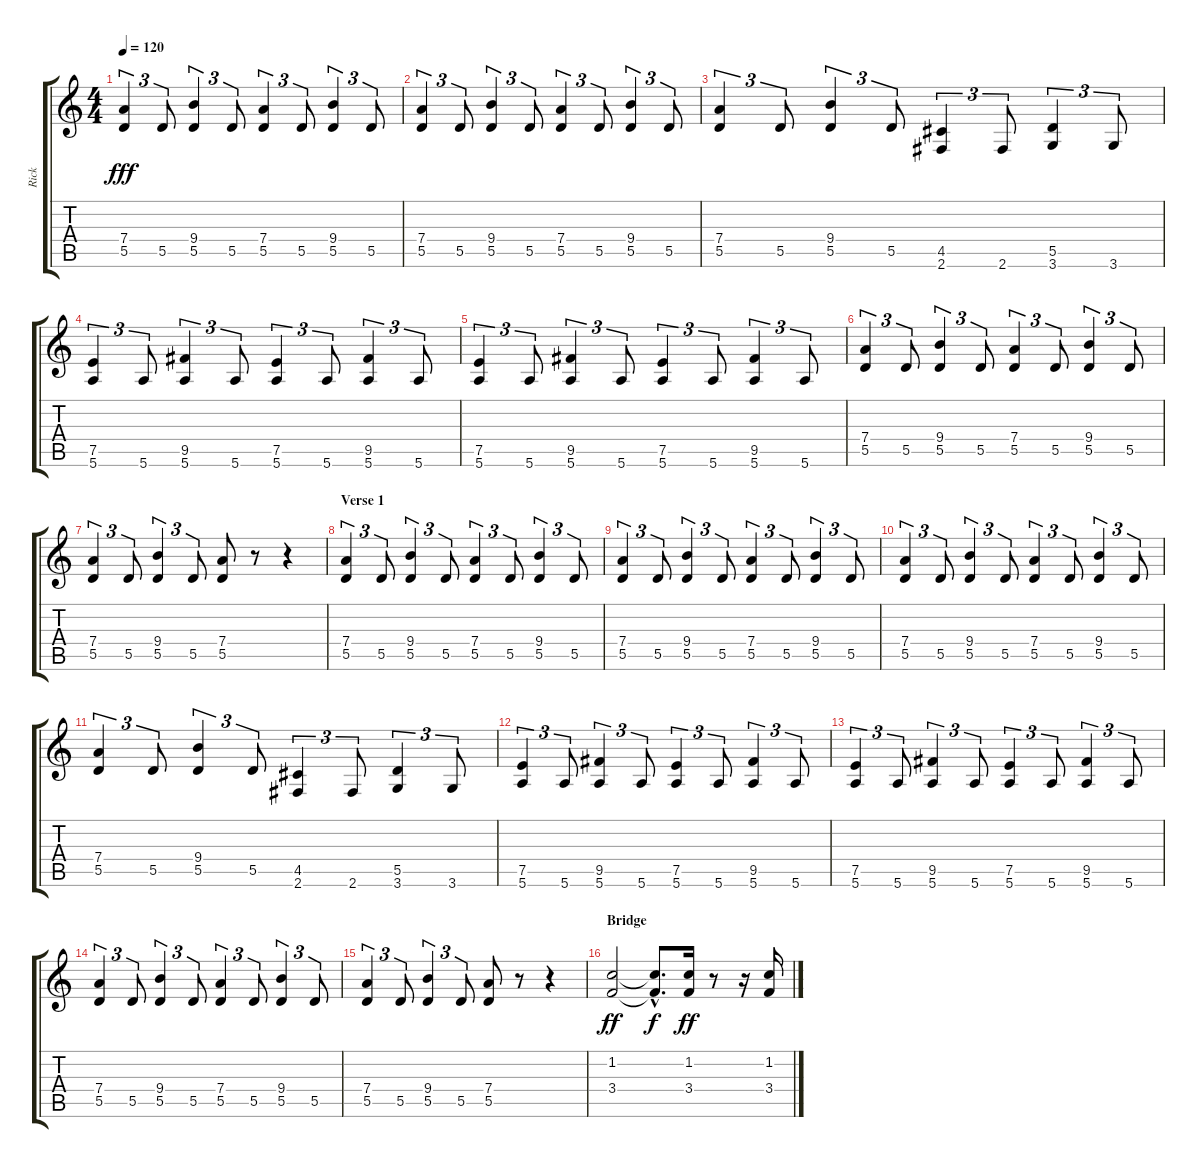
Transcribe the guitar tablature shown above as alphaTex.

\track ("Rick" "Rick") {instrument overdrivenguitar}
\staff {score tabs}
\tuning (E4 B3 G3 D3 A2 E2) {hide}
\ts (4 4)
\tempo 120
\clef g2
\ks c
(7.4 5.5).4{tu (3 2) dy fff} 5.5.8{tu (3 2)} (9.4 5.5).4{tu (3 2)} 5.5.8{tu (3 2)} (7.4 5.5).4{tu (3 2)} 5.5.8{tu (3 2)} (9.4 5.5).4{tu (3 2)} 5.5.8{tu (3 2)} |
(7.4 5.5).4{tu (3 2)} 5.5.8{tu (3 2)} (9.4 5.5).4{tu (3 2)} 5.5.8{tu (3 2)} (7.4 5.5).4{tu (3 2)} 5.5.8{tu (3 2)} (9.4 5.5).4{tu (3 2)} 5.5.8{tu (3 2)} |
(7.4 5.5).4{tu (3 2)} 5.5.8{tu (3 2)} (9.4 5.5).4{tu (3 2)} 5.5.8{tu (3 2)} (4.5 2.6).4{tu (3 2)} 2.6.8{tu (3 2)} (5.5 3.6).4{tu (3 2)} 3.6.8{tu (3 2)} |
(7.5 5.6).4{tu (3 2)} 5.6.8{tu (3 2)} (9.5 5.6).4{tu (3 2)} 5.6.8{tu (3 2)} (7.5 5.6).4{tu (3 2)} 5.6.8{tu (3 2)} (9.5 5.6).4{tu (3 2)} 5.6.8{tu (3 2)} |
(7.5 5.6).4{tu (3 2)} 5.6.8{tu (3 2)} (9.5 5.6).4{tu (3 2)} 5.6.8{tu (3 2)} (7.5 5.6).4{tu (3 2)} 5.6.8{tu (3 2)} (9.5 5.6).4{tu (3 2)} 5.6.8{tu (3 2)} |
(7.4 5.5).4{tu (3 2)} 5.5.8{tu (3 2)} (9.4 5.5).4{tu (3 2)} 5.5.8{tu (3 2)} (7.4 5.5).4{tu (3 2)} 5.5.8{tu (3 2)} (9.4 5.5).4{tu (3 2)} 5.5.8{tu (3 2)} |
(7.4 5.5).4{tu (3 2)} 5.5.8{tu (3 2)} (9.4 5.5).4{tu (3 2)} 5.5.8{tu (3 2)} (7.4 5.5).8 r.8 r.4 |
\section ("" "Verse 1")
(7.4 5.5).4{tu (3 2)} 5.5.8{tu (3 2)} (9.4 5.5).4{tu (3 2)} 5.5.8{tu (3 2)} (7.4 5.5).4{tu (3 2)} 5.5.8{tu (3 2)} (9.4 5.5).4{tu (3 2)} 5.5.8{tu (3 2)} |
(7.4 5.5).4{tu (3 2)} 5.5.8{tu (3 2)} (9.4 5.5).4{tu (3 2)} 5.5.8{tu (3 2)} (7.4 5.5).4{tu (3 2)} 5.5.8{tu (3 2)} (9.4 5.5).4{tu (3 2)} 5.5.8{tu (3 2)} |
(7.4 5.5).4{tu (3 2)} 5.5.8{tu (3 2)} (9.4 5.5).4{tu (3 2)} 5.5.8{tu (3 2)} (7.4 5.5).4{tu (3 2)} 5.5.8{tu (3 2)} (9.4 5.5).4{tu (3 2)} 5.5.8{tu (3 2)} |
(7.4 5.5).4{tu (3 2)} 5.5.8{tu (3 2)} (9.4 5.5).4{tu (3 2)} 5.5.8{tu (3 2)} (4.5 2.6).4{tu (3 2)} 2.6.8{tu (3 2)} (5.5 3.6).4{tu (3 2)} 3.6.8{tu (3 2)} |
(7.5 5.6).4{tu (3 2)} 5.6.8{tu (3 2)} (9.5 5.6).4{tu (3 2)} 5.6.8{tu (3 2)} (7.5 5.6).4{tu (3 2)} 5.6.8{tu (3 2)} (9.5 5.6).4{tu (3 2)} 5.6.8{tu (3 2)} |
(7.5 5.6).4{tu (3 2)} 5.6.8{tu (3 2)} (9.5 5.6).4{tu (3 2)} 5.6.8{tu (3 2)} (7.5 5.6).4{tu (3 2)} 5.6.8{tu (3 2)} (9.5 5.6).4{tu (3 2)} 5.6.8{tu (3 2)} |
(7.4 5.5).4{tu (3 2)} 5.5.8{tu (3 2)} (9.4 5.5).4{tu (3 2)} 5.5.8{tu (3 2)} (7.4 5.5).4{tu (3 2)} 5.5.8{tu (3 2)} (9.4 5.5).4{tu (3 2)} 5.5.8{tu (3 2)} |
(7.4 5.5).4{tu (3 2)} 5.5.8{tu (3 2)} (9.4 5.5).4{tu (3 2)} 5.5.8{tu (3 2)} (7.4 5.5).8 r.8 r.4 |
\section ("" "Bridge")
(1.2 3.4).2{dy ff} (1.2{hac t} 3.4{hac t}).8{d dy f} (1.2 3.4).16{dy ff} r.8 r.16 (1.2 3.4).16
